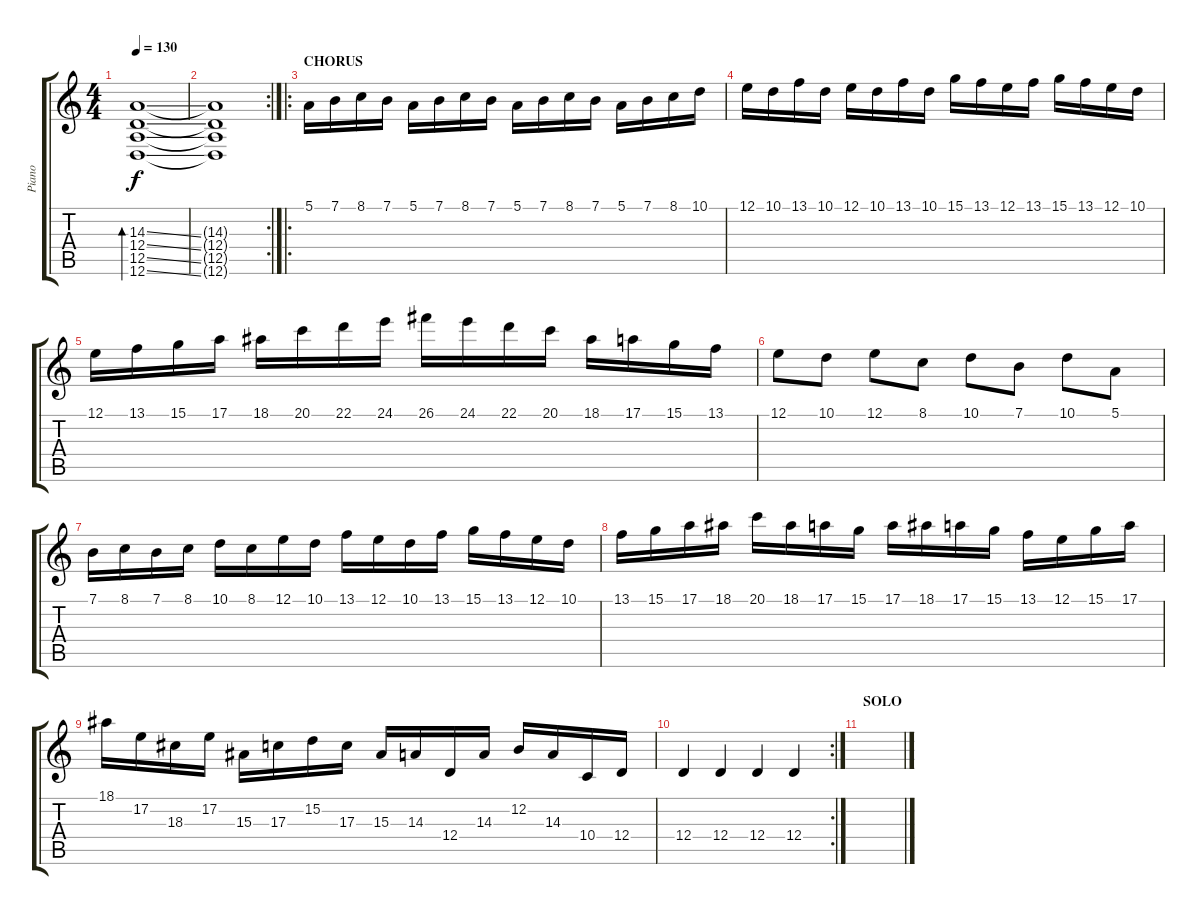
\track ("Piano" "Piano") {instrument acousticgrandpiano}
\staff {score tabs}
\tuning (E4 B3 G3 D3 A2 D2) {hide}
\ts (4 4)
\tempo 130
\clef g2
\ks c
(14.3{ss} 12.4{ss} 12.5{ss} 12.6{ss}).1{bd 120 dy f} |
\rc 2
(14.3{t} 12.4{t} 12.5{t} 12.6{t}).1 |
\ro
\section ("" "CHORUS")
5.1.16 7.1.16 8.1.16 7.1.16 5.1.16 7.1.16 8.1.16 7.1.16 5.1.16 7.1.16 8.1.16 7.1.16 5.1.16 7.1.16 8.1.16 10.1.16 |
12.1.16 10.1.16 13.1.16 10.1.16 12.1.16 10.1.16 13.1.16 10.1.16 15.1.16 13.1.16 12.1.16 13.1.16 15.1.16 13.1.16 12.1.16 10.1.16 |
12.1.16 13.1.16 15.1.16 17.1.16 18.1.16 20.1.16 22.1.16 24.1.16 26.1.16 24.1.16 22.1.16 20.1.16 18.1.16 17.1.16 15.1.16 13.1.16 |
12.1.8 10.1.8 12.1.8 8.1.8 10.1.8 7.1.8 10.1.8 5.1.8 |
7.1.16 8.1.16 7.1.16 8.1.16 10.1.16 8.1.16 12.1.16 10.1.16 13.1.16 12.1.16 10.1.16 13.1.16 15.1.16 13.1.16 12.1.16 10.1.16 |
13.1.16 15.1.16 17.1.16 18.1.16 20.1.16 18.1.16 17.1.16 15.1.16 17.1.16 18.1.16 17.1.16 15.1.16 13.1.16 12.1.16 15.1.16 17.1.16 |
18.1.16 17.2.16 18.3.16 17.2.16 15.3.16 17.3.16 15.2.16 17.3.16 15.3.16 14.3.16 12.4.16 14.3.16 12.2.16 14.3.16 10.4.16 12.4.16 |
\rc 2
12.4.4 12.4.4 12.4.4 12.4.4 |
\section ("" "SOLO")
